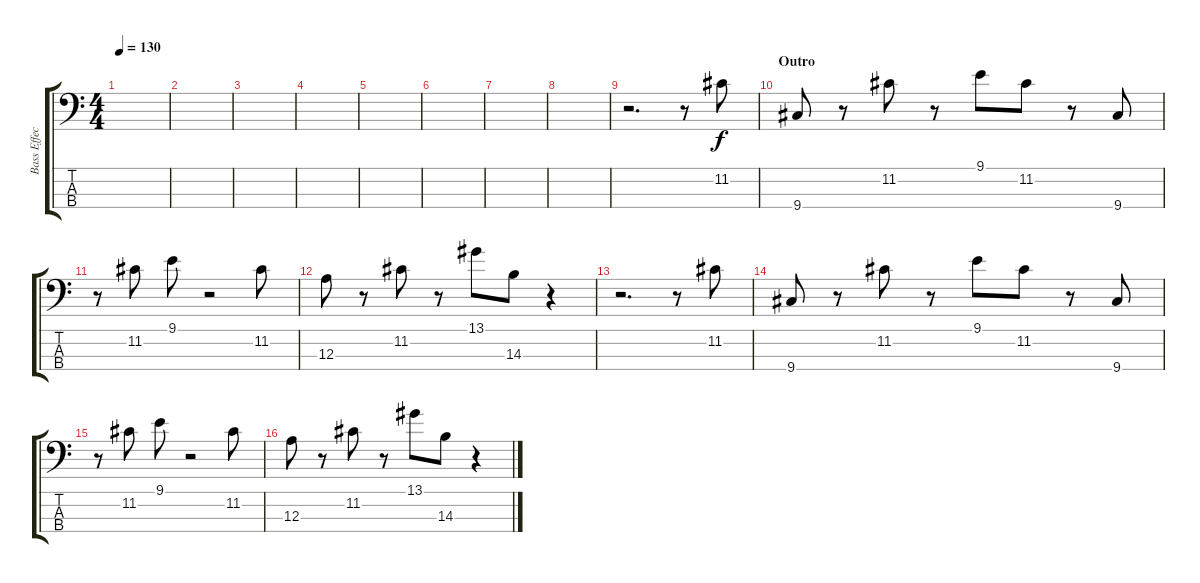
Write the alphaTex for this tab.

\track ("Bass Effect" "Bass Effec") {instrument overdrivenguitar}
\staff {score tabs}
\tuning (G2 D2 A1 E1) {hide}
\ts (4 4)
\tempo 130
\clef f4
\ks c
|
|
|
|
|
|
|
|
r.2{d} r.8 11.2.8 |
\section ("" "Outro")
9.4.8 r.8 11.2.8 r.8 9.1.8 11.2.8 r.8 9.4.8 |
r.8 11.2.8 9.1.8 r.2 11.2.8 |
12.3.8 r.8 11.2.8 r.8 13.1.8 14.3.8 r.4 |
r.2{d} r.8 11.2.8 |
9.4.8 r.8 11.2.8 r.8 9.1.8 11.2.8 r.8 9.4.8 |
r.8 11.2.8 9.1.8 r.2 11.2.8 |
12.3.8 r.8 11.2.8 r.8 13.1.8 14.3.8 r.4
